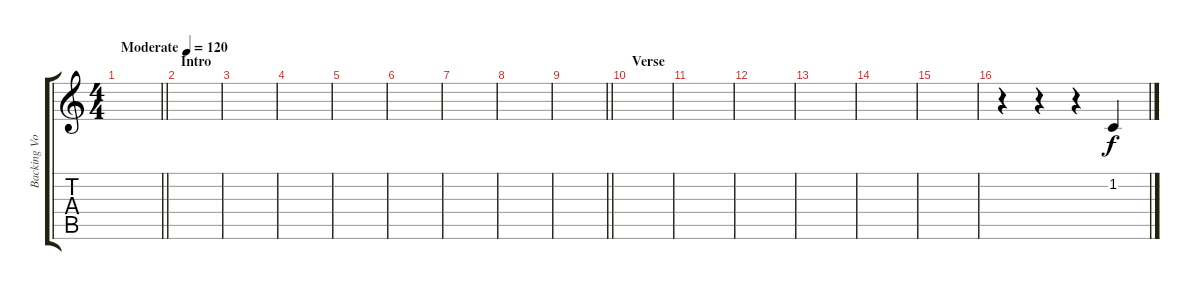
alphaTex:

\track ("Backing Vocals" "Backing Vo") {instrument lead6voice}
\staff {score tabs}
\tuning (E4 B3 G3 D3 A2 E2) {hide}
\ts (4 4)
\tempo (120 "Moderate")
\clef g2
\barLineRight lightlight
\ks c
|
\section ("" "Intro")
|
|
|
|
|
|
|
\barLineRight lightlight
|
\section ("" "Verse")
|
|
|
|
|
|
r.4 r.4 r.4 1.2.4
